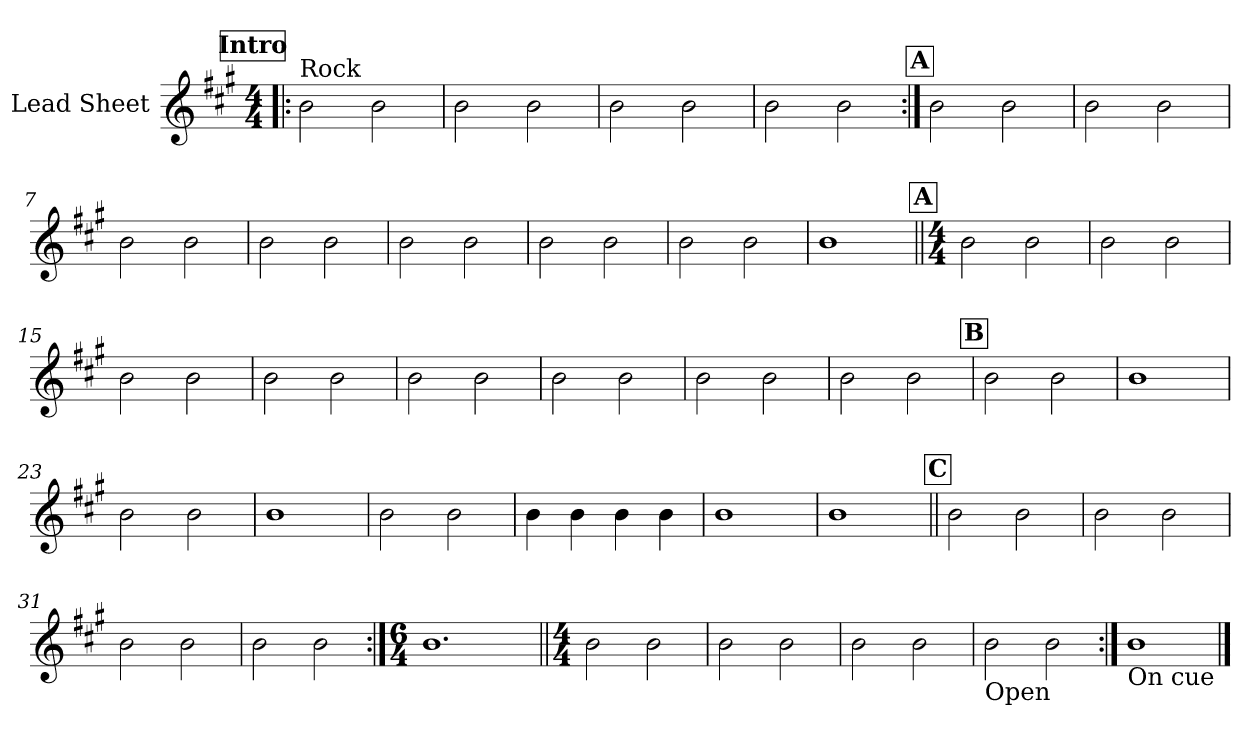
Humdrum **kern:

**kern
*part1
*staff1
*I"Lead Sheet
*clefG2
*k[f#c#g#]
*f#:
*M4/4
*MM88
!!LO:REH:place=s1:a:fs=14:t=Intro
=1!|:
!LO:TX:a:t=Rock
2b\
2b\
=2
2b\
2b\
=3
2b\
2b\
=4
2b\
2b\
!!LO:LB:g=z
!!LO:REH:place=s1:a:fs=14:t=A
=5:|!
2b\
2b\
=6
2b\
2b\
=7
2b\
2b\
=8
2b\
2b\
!!LO:LB:g=z
=9
2b\
2b\
=10
2b\
2b\
=11
2b\
2b\
=12
1b
!!LO:LB:g=z
!!LO:REH:place=s1:a:fs=14:t=A
=13||
*M4/4
2b\
2b\
=14
2b\
2b\
=15
2b\
2b\
=16
2b\
2b\
!!LO:LB:g=z
=17
2b\
2b\
=18
2b\
2b\
=19
2b\
2b\
=20
2b\
2b\
!!LO:LB:g=z
!!LO:REH:place=s1:a:fs=14:t=B
=21
2b\
2b\
=22
1b
=23
2b\
2b\
=24
1b
!!LO:LB:g=z
=25
2b\
2b\
=26
4b\
4b\
4b\
4b\
=27
1b
=28
1b
!!LO:LB:g=z
!!LO:REH:place=s1:a:fs=14:t=C
=29||
2b\
2b\
=30
2b\
2b\
=31
2b\
2b\
=32
2b\
2b\
!!LO:LB:g=z
=33:|!
*M6/4
1.b
!!LO:LB:g=z
=34||
*M4/4
2b\
2b\
=35
2b\
2b\
=36
2b\
2b\
=37
!LO:TX:b:t=Open
2b\
2b\
!!LO:PB:g=z
=38:|!
!LO:TX:b:t=On cue
1b
==
*-
